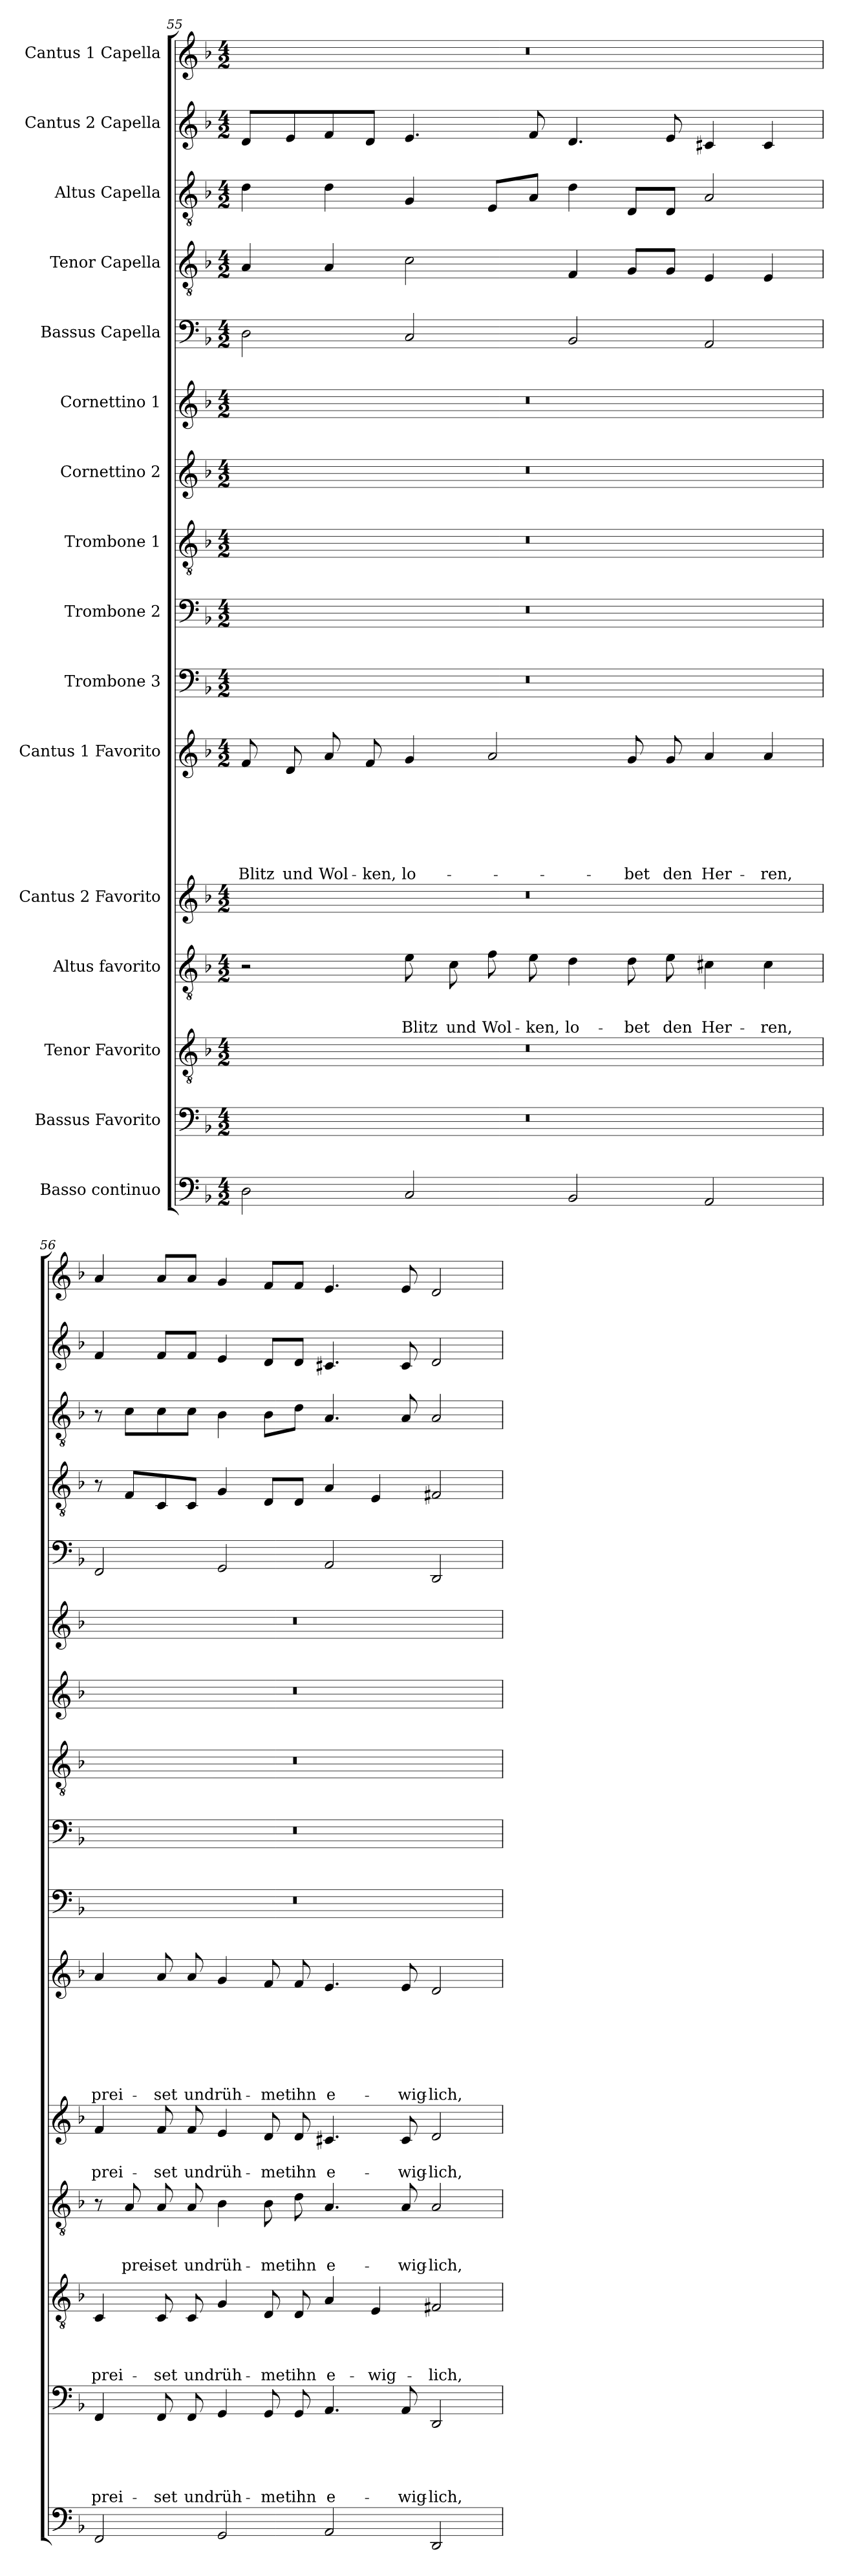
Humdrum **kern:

**kern	**kern	**text	**text	**text	**text	**text	**kern	**text	**text	**text	**text	**kern	**text	**text	**text	**kern	**text	**text	**kern	**text	**text	**text	**text	**text	**text	**text	**kern	**kern	**kern	**kern	**kern	**kern	**kern	**kern	**kern	**kern
*part16	*part15	*part15	*part15	*part15	*part15	*part15	*part14	*part14	*part14	*part14	*part14	*part13	*part13	*part13	*part13	*part12	*part12	*part12	*part11	*part11	*part11	*part11	*part11	*part11	*part11	*part11	*part10	*part9	*part8	*part7	*part6	*part5	*part4	*part3	*part2	*part1
*staff16	*staff15	*staff15	*staff15	*staff15	*staff15	*staff15	*staff14	*staff14	*staff14	*staff14	*staff14	*staff13	*staff13	*staff13	*staff13	*staff12	*staff12	*staff12	*staff11	*staff11	*staff11	*staff11	*staff11	*staff11	*staff11	*staff11	*staff10	*staff9	*staff8	*staff7	*staff6	*staff5	*staff4	*staff3	*staff2	*staff1
*I"Basso continuo	*I"Bassus Favorito	*	*	*	*	*	*I"Tenor Favorito	*	*	*	*	*I"Altus favorito	*	*	*	*I"Cantus 2 Favorito	*	*	*I"Cantus 1 Favorito	*	*	*	*	*	*	*	*I"Trombone 3	*I"Trombone 2	*I"Trombone 1	*I"Cornettino 2	*I"Cornettino 1	*I"Bassus Capella	*I"Tenor Capella	*I"Altus Capella	*I"Cantus 2 Capella	*I"Cantus 1 Capella
*clefF4	*clefF4	*	*	*	*	*	*clefGv2	*	*	*	*	*clefGv2	*	*	*	*clefG2	*	*	*clefG2	*	*	*	*	*	*	*	*clefF4	*clefF4	*clefGv2	*clefG2	*clefG2	*clefF4	*clefGv2	*clefGv2	*clefG2	*clefG2
*k[b-]	*k[b-]	*	*	*	*	*	*k[b-]	*	*	*	*	*k[b-]	*	*	*	*k[b-]	*	*	*k[b-]	*	*	*	*	*	*	*	*k[b-]	*k[b-]	*k[b-]	*k[b-]	*k[b-]	*k[b-]	*k[b-]	*k[b-]	*k[b-]	*k[b-]
*F:	*F:	*	*	*	*	*	*F:	*	*	*	*	*F:	*	*	*	*F:	*	*	*F:	*	*	*	*	*	*	*	*F:	*F:	*F:	*F:	*F:	*F:	*F:	*F:	*F:	*F:
*M4/2	*M4/2	*	*	*	*	*	*M4/2	*	*	*	*	*M4/2	*	*	*	*M4/2	*	*	*M4/2	*	*	*	*	*	*	*	*M4/2	*M4/2	*M4/2	*M4/2	*M4/2	*M4/2	*M4/2	*M4/2	*M4/2	*M4/2
=55	=55	=55	=55	=55	=55	=55	=55	=55	=55	=55	=55	=55	=55	=55	=55	=55	=55	=55	=55	=55	=55	=55	=55	=55	=55	=55	=55	=55	=55	=55	=55	=55	=55	=55	=55	=55
!	!	!	!	!	!	!	!	!	!	!	!	!	!	!	!	!	!	!	!	!	!	!	!	!	!	!LO:LY:b	!	!	!	!	!	!	!	!	!	!
2D\	0r	.	.	.	.	.	0r	.	.	.	.	2r	.	.	.	0r	.	.	8f/	.	.	.	.	.	.	Blitz	0r	0r	0r	0r	0r	2D\	4A/	4d\	8d/L	0r
!	!	!	!	!	!	!	!	!	!	!	!	!	!	!	!	!	!	!	!	!	!	!	!	!	!	!LO:LY:b	!	!	!	!	!	!	!	!	!	!
.	.	.	.	.	.	.	.	.	.	.	.	.	.	.	.	.	.	.	8d/	.	.	.	.	.	.	und	.	.	.	.	.	.	.	.	8e/	.
!	!	!	!	!	!	!	!	!	!	!	!	!	!	!	!	!	!	!	!	!	!	!	!	!	!	!LO:LY:b	!	!	!	!	!	!	!	!	!	!
.	.	.	.	.	.	.	.	.	.	.	.	.	.	.	.	.	.	.	8a/	.	.	.	.	.	.	Wol-	.	.	.	.	.	.	4A/	4d\	8f/	.
!	!	!	!	!	!	!	!	!	!	!	!	!	!	!	!	!	!	!	!	!	!	!	!	!	!	!LO:LY:b	!	!	!	!	!	!	!	!	!	!
.	.	.	.	.	.	.	.	.	.	.	.	.	.	.	.	.	.	.	8f/	.	.	.	.	.	.	-ken,	.	.	.	.	.	.	.	.	8d/J	.
!	!	!	!	!	!	!	!	!	!	!	!	!	!	!	!LO:LY:b	!	!	!	!	!	!	!	!	!	!	!LO:LY:b	!	!	!	!	!	!	!	!	!	!
2C/	.	.	.	.	.	.	.	.	.	.	.	8e\	.	.	Blitz	.	.	.	4g/	.	.	.	.	.	.	lo-	.	.	.	.	.	2C/	2c\	4G/	4.e/	.
!	!	!	!	!	!	!	!	!	!	!	!	!	!	!	!LO:LY:b	!	!	!	!	!	!	!	!	!	!	!	!	!	!	!	!	!	!	!	!	!
.	.	.	.	.	.	.	.	.	.	.	.	8c\	.	.	und	.	.	.	.	.	.	.	.	.	.	.	.	.	.	.	.	.	.	.	.	.
!	!	!	!	!	!	!	!	!	!	!	!	!	!	!	!LO:LY:b	!	!	!	!	!	!	!	!	!	!	!	!	!	!	!	!	!	!	!	!	!
.	.	.	.	.	.	.	.	.	.	.	.	8f\	.	.	Wol-	.	.	.	2a/	.	.	.	.	.	.	.	.	.	.	.	.	.	.	8E/L	.	.
!	!	!	!	!	!	!	!	!	!	!	!	!	!	!	!LO:LY:b	!	!	!	!	!	!	!	!	!	!	!	!	!	!	!	!	!	!	!	!	!
.	.	.	.	.	.	.	.	.	.	.	.	8e\	.	.	-ken,	.	.	.	.	.	.	.	.	.	.	.	.	.	.	.	.	.	.	8A/J	8f/	.
!	!	!	!	!	!	!	!	!	!	!	!	!	!	!	!LO:LY:b	!	!	!	!	!	!	!	!	!	!	!	!	!	!	!	!	!	!	!	!	!
2BB-/	.	.	.	.	.	.	.	.	.	.	.	4d\	.	.	lo-	.	.	.	.	.	.	.	.	.	.	.	.	.	.	.	.	2BB-/	4F/	4d\	4.d/	.
!	!	!	!	!	!	!	!	!	!	!	!	!	!	!	!LO:LY:b	!	!	!	!	!	!	!	!	!	!	!LO:LY:b	!	!	!	!	!	!	!	!	!	!
.	.	.	.	.	.	.	.	.	.	.	.	8d\	.	.	-bet	.	.	.	8g/	.	.	.	.	.	.	-bet	.	.	.	.	.	.	8G/L	8D/L	.	.
!	!	!	!	!	!	!	!	!	!	!	!	!	!	!	!LO:LY:b	!	!	!	!	!	!	!	!	!	!	!LO:LY:b	!	!	!	!	!	!	!	!	!	!
.	.	.	.	.	.	.	.	.	.	.	.	8e\	.	.	den	.	.	.	8g/	.	.	.	.	.	.	den	.	.	.	.	.	.	8G/J	8D/J	8e/	.
!	!	!	!	!	!	!	!	!	!	!	!	!	!	!	!LO:LY:b	!	!	!	!	!	!	!	!	!	!	!LO:LY:b	!	!	!	!	!	!	!	!	!	!
2AA/	.	.	.	.	.	.	.	.	.	.	.	4c#X\	.	.	Her-	.	.	.	4a/	.	.	.	.	.	.	Her-	.	.	.	.	.	2AA/	4E/	2A/	4c#X/	.
!	!	!	!	!	!	!	!	!	!	!	!	!	!	!	!LO:LY:b	!	!	!	!	!	!	!	!	!	!	!LO:LY:b	!	!	!	!	!	!	!	!	!	!
.	.	.	.	.	.	.	.	.	.	.	.	4c#\	.	.	-ren,	.	.	.	4a/	.	.	.	.	.	.	-ren,	.	.	.	.	.	.	4E/	.	4c#/	.
=56	=56	=56	=56	=56	=56	=56	=56	=56	=56	=56	=56	=56	=56	=56	=56	=56	=56	=56	=56	=56	=56	=56	=56	=56	=56	=56	=56	=56	=56	=56	=56	=56	=56	=56	=56	=56
!	!	!	!	!	!	!LO:LY:b	!	!	!	!	!LO:LY:b	!	!	!	!	!	!	!LO:LY:b	!	!	!	!	!	!	!	!LO:LY:b	!	!	!	!	!	!	!	!	!	!
2FF/	4FF/	.	.	.	.	prei-	4C/	.	.	.	prei-	8r	.	.	.	4f/	.	prei-	4a/	.	.	.	.	.	.	prei-	0r	0r	0r	0r	0r	2FF/	8r	8r	4f/	4a/
!	!	!	!	!	!	!	!	!	!	!	!	!	!	!	!LO:LY:b	!	!	!	!	!	!	!	!	!	!	!	!	!	!	!	!	!	!	!	!	!
.	.	.	.	.	.	.	.	.	.	.	.	8A/	.	.	prei-	.	.	.	.	.	.	.	.	.	.	.	.	.	.	.	.	.	8F/L	8c\L	.	.
!	!	!	!	!	!	!LO:LY:b	!	!	!	!	!LO:LY:b	!	!	!	!LO:LY:b	!	!	!LO:LY:b	!	!	!	!	!	!	!	!LO:LY:b	!	!	!	!	!	!	!	!	!	!
.	8FF/	.	.	.	.	-set	8C/	.	.	.	-set	8A/	.	.	-set	8f/	.	-set	8a/	.	.	.	.	.	.	-set	.	.	.	.	.	.	8C/	8c\	8f/L	8a/L
!	!	!	!	!	!	!LO:LY:b	!	!	!	!	!LO:LY:b	!	!	!	!LO:LY:b	!	!	!LO:LY:b	!	!	!	!	!	!	!	!LO:LY:b	!	!	!	!	!	!	!	!	!	!
.	8FF/	.	.	.	.	und	8C/	.	.	.	und	8A/	.	.	und	8f/	.	und	8a/	.	.	.	.	.	.	und	.	.	.	.	.	.	8C/J	8c\J	8f/J	8a/J
!	!	!	!	!	!	!LO:LY:b	!	!	!	!	!LO:LY:b	!	!	!	!LO:LY:b	!	!	!LO:LY:b	!	!	!	!	!	!	!	!LO:LY:b	!	!	!	!	!	!	!	!	!	!
2GG/	4GG/	.	.	.	.	rüh-	4G/	.	.	.	rüh-	4B-\	.	.	rüh-	4e/	.	rüh-	4g/	.	.	.	.	.	.	rüh-	.	.	.	.	.	2GG/	4G/	4B-\	4e/	4g/
!	!	!	!	!	!	!LO:LY:b	!	!	!	!	!LO:LY:b	!	!	!	!LO:LY:b	!	!	!LO:LY:b	!	!	!	!	!	!	!	!LO:LY:b	!	!	!	!	!	!	!	!	!	!
.	8GG/	.	.	.	.	-met	8D/	.	.	.	-met	8B-\	.	.	-met	8d/	.	-met	8f/	.	.	.	.	.	.	-met	.	.	.	.	.	.	8D/L	8B-\L	8d/L	8f/L
!	!	!	!	!	!	!LO:LY:b	!	!	!	!	!LO:LY:b	!	!	!	!LO:LY:b	!	!	!LO:LY:b	!	!	!	!	!	!	!	!LO:LY:b	!	!	!	!	!	!	!	!	!	!
.	8GG/	.	.	.	.	ihn	8D/	.	.	.	ihn	8d\	.	.	ihn	8d/	.	ihn	8f/	.	.	.	.	.	.	ihn	.	.	.	.	.	.	8D/J	8d\J	8d/J	8f/J
!	!	!	!	!	!	!LO:LY:b	!	!	!	!	!LO:LY:b	!	!	!	!LO:LY:b	!	!	!LO:LY:b	!	!	!	!	!	!	!	!LO:LY:b	!	!	!	!	!	!	!	!	!	!
2AA/	4.AA/	.	.	.	.	e-	4A/	.	.	.	e-	4.A/	.	.	e-	4.c#X/	.	e-	4.e/	.	.	.	.	.	.	e-	.	.	.	.	.	2AA/	4A/	4.A/	4.c#X/	4.e/
!	!	!	!	!	!	!	!	!	!	!	!LO:LY:b	!	!	!	!	!	!	!	!	!	!	!	!	!	!	!	!	!	!	!	!	!	!	!	!	!
.	.	.	.	.	.	.	4E/	.	.	.	-wig-	.	.	.	.	.	.	.	.	.	.	.	.	.	.	.	.	.	.	.	.	.	4E/	.	.	.
!	!	!	!	!	!	!LO:LY:b	!	!	!	!	!	!	!	!	!LO:LY:b	!	!	!LO:LY:b	!	!	!	!	!	!	!	!LO:LY:b	!	!	!	!	!	!	!	!	!	!
.	8AA/	.	.	.	.	-wig-	.	.	.	.	.	8A/	.	.	-wig-	8c#/	.	-wig-	8e/	.	.	.	.	.	.	-wig-	.	.	.	.	.	.	.	8A/	8c#/	8e/
!	!	!	!	!	!	!LO:LY:b	!	!	!	!	!LO:LY:b	!	!	!	!LO:LY:b	!	!	!LO:LY:b	!	!	!	!	!	!	!	!LO:LY:b	!	!	!	!	!	!	!	!	!	!
2DD/	2DD/	.	.	.	.	-lich,	2F#X/	.	.	.	-lich,	2A/	.	.	-lich,	2d/	.	-lich,	2d/	.	.	.	.	.	.	-lich,	.	.	.	.	.	2DD/	2F#X/	2A/	2d/	2d/
=	=	=	=	=	=	=	=	=	=	=	=	=	=	=	=	=	=	=	=	=	=	=	=	=	=	=	=	=	=	=	=	=	=	=	=	=
*-	*-	*-	*-	*-	*-	*-	*-	*-	*-	*-	*-	*-	*-	*-	*-	*-	*-	*-	*-	*-	*-	*-	*-	*-	*-	*-	*-	*-	*-	*-	*-	*-	*-	*-	*-	*-
